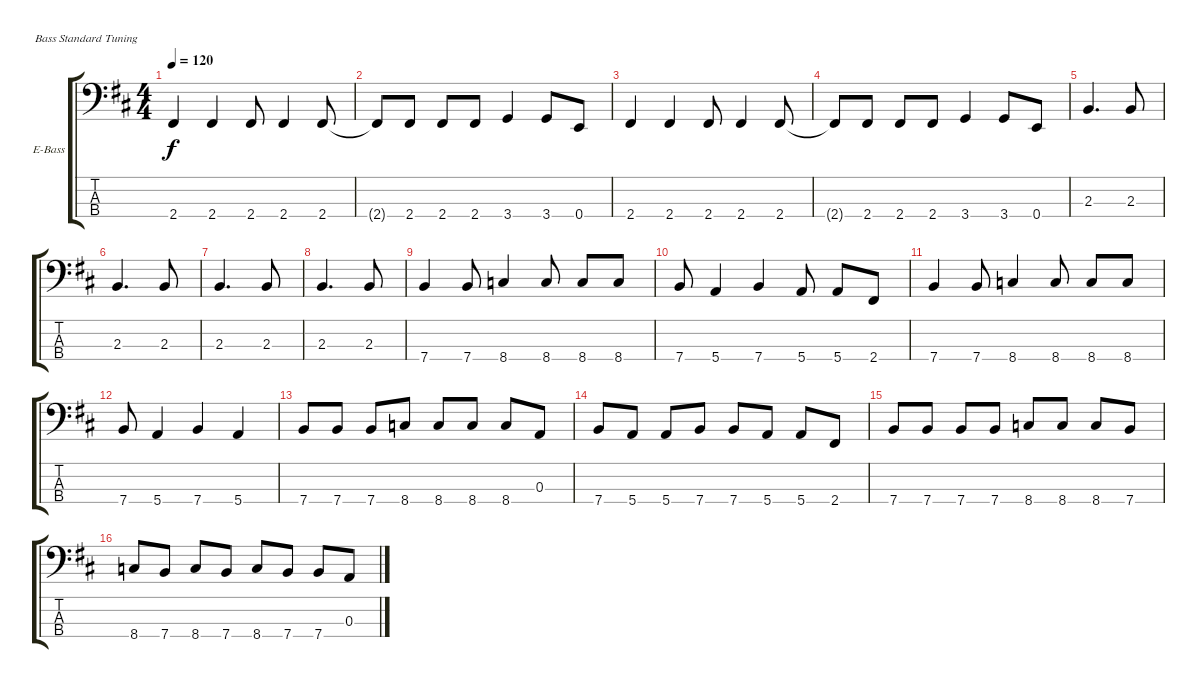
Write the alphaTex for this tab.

\defaultSystemsLayout 4
\bracketExtendMode groupsimilarinstruments
\firstSystemTrackNameOrientation horizontal
\otherSystemsTrackNameOrientation horizontal
\track ("Electric Bass" "E-Bass") {instrument electricbassfinger}
\staff {score tabs}
\tuning (G2 D2 A1 E1)
\ts (4 4)
\tempo 120
\clef f4
\scale
1.1261
\ks d
2.4.4{dy f} 2.4.4 2.4.8 2.4.4 2.4.8 |
\scale
0.936948 2.4{t}.8 2.4.8 2.4.8 2.4.8 3.4.4 3.4.8 0.4.8 |
\scale
0.936948 2.4.4 2.4.4 2.4.8 2.4.4 2.4.8 |
\scale
1.1261 2.4{t}.8 2.4.8 2.4.8 2.4.8 3.4.4 3.4.8 0.4.8 |
\scale
0.936948 2.3.4{d} 2.3.8 |
\scale
0.936948 2.3.4{d} 2.3.8 |
\scale
1.1261 2.3.4{d} 2.3.8 |
\scale
0.936948 2.3.4{d} 2.3.8 |
\scale
0.936948 7.4.4 7.4.8 8.4.4 8.4.8 8.4.8 8.4.8 |
\scale
1.1261 7.4.8 5.4.4 7.4.4 5.4.8 5.4.8 2.4.8 |
\scale
0.936948 7.4.4 7.4.8 8.4.4 8.4.8 8.4.8 8.4.8 |
\scale
0.936948 7.4.8 5.4.4 7.4.4 5.4.4 |
\scale
1.1261 7.4.8 7.4.8 7.4.8 8.4.8 8.4.8 8.4.8 8.4.8 0.3.8 |
\scale
0.936948 7.4.8 5.4.8 5.4.8 7.4.8 7.4.8 5.4.8 5.4.8 2.4.8 |
\scale
0.936948 7.4.8 7.4.8 7.4.8 7.4.8 8.4.8 8.4.8 8.4.8 7.4.8 |
\scale
1.1261 8.4.8 7.4.8 8.4.8 7.4.8 8.4.8 7.4.8 7.4.8 0.3.8
